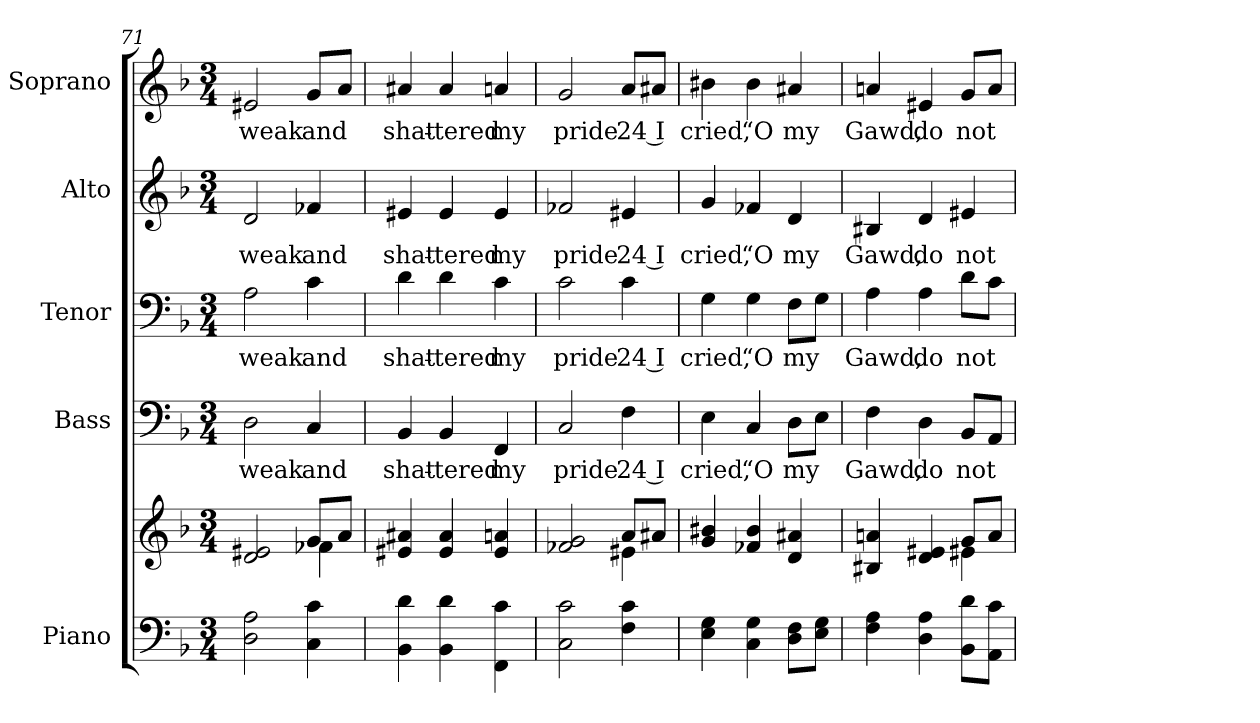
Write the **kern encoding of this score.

**kern	**kern	**kern	**text	**kern	**text	**kern	**text	**kern	**text
*part5	*part5	*part4	*part4	*part3	*part3	*part2	*part2	*part1	*part1
*staff6	*staff5	*staff4	*staff4	*staff3	*staff3	*staff2	*staff2	*staff1	*staff1
*I"Piano	*	*I"Bass	*	*I"Tenor	*	*I"Alto	*	*I"Soprano	*
*I'Pno.	*	*I'B.	*	*I'T.	*	*I'A.	*	*I'S.	*
*clefF4	*clefG2	*clefF4	*	*clefF4	*	*clefG2	*	*clefG2	*
*k[b-]	*k[b-]	*k[b-]	*	*k[b-]	*	*k[b-]	*	*k[b-]	*
*F:	*F:	*F:	*	*F:	*	*F:	*	*F:	*
*M3/4	*M3/4	*M3/4	*	*M3/4	*	*M3/4	*	*M3/4	*
=71	=71	=71	=71	=71	=71	=71	=71	=71	=71
*	*^	*	*	*	*	*	*	*	*
!	!	!	!	!LO:LY:b:color=#000000	!	!	!	!	!	!
!	!	!	!	!	!	!LO:LY:b:color=#000000	!	!	!	!
!	!	!	!	!	!	!	!	!LO:LY:b:color=#000000	!	!
!	!	!	!	!	!	!	!	!	!	!LO:LY:b:color=#000000
2Di\ 2Ai	2di/ 2e#Xi	2ryy	2Di\	weak	2Ai\	weak	2di/	weak	2e#Xi/	weak
!	!	!	!	!LO:LY:b:color=#000000	!	!	!	!	!	!
!	!	!	!	!	!	!LO:LY:b:color=#000000	!	!	!	!
!	!	!	!	!	!	!	!	!LO:LY:b:color=#000000	!	!
!	!	!	!	!	!	!	!	!	!	!LO:LY:b:color=#000000
4Ci\ 4ci	8gi/L	4f-Xi\	4Ci/	and	4ci\	and	4f-Xi/	and	8gi/L	and
.	8ai/J	.	.	.	.	.	.	.	8ai/J	.
*	*v	*v	*	*	*	*	*	*	*	*
=72	=72	=72	=72	=72	=72	=72	=72	=72	=72
!	!	!	!LO:LY:b:color=#000000	!	!	!	!	!	!
!	!	!	!	!	!LO:LY:b:color=#000000	!	!	!	!
!	!	!	!	!	!	!	!LO:LY:b:color=#000000	!	!
!	!	!	!	!	!	!	!	!	!LO:LY:b:color=#000000
4BB-i\ 4di	4e#Xi/ 4a#Xi	4BB-i/	shat-	4di\	shat-	4e#Xi/	shat-	4a#Xi/	shat-
!	!	!	!LO:LY:b:color=#000000	!	!	!	!	!	!
!	!	!	!	!	!LO:LY:b:color=#000000	!	!	!	!
!	!	!	!	!	!	!	!LO:LY:b:color=#000000	!	!
!	!	!	!	!	!	!	!	!	!LO:LY:b:color=#000000
4BB-i\ 4di	4e#i/ 4a#i	4BB-i/	-tered	4di\	-tered	4e#i/	-tered	4a#i/	-tered
!	!	!	!LO:LY:b:color=#000000	!	!	!	!	!	!
!	!	!	!	!	!LO:LY:b:color=#000000	!	!	!	!
!	!	!	!	!	!	!	!LO:LY:b:color=#000000	!	!
!	!	!	!	!	!	!	!	!	!LO:LY:b:color=#000000
4FFi\ 4ci	4e#i/ 4ani	4FFi/	my	4ci\	my	4e#i/	my	4ani/	my
=73	=73	=73	=73	=73	=73	=73	=73	=73	=73
*	*^	*	*	*	*	*	*	*	*
!	!	!	!	!LO:LY:b:color=#000000	!	!	!	!	!	!
!	!	!	!	!	!	!LO:LY:b:color=#000000	!	!	!	!
!	!	!	!	!	!	!	!	!LO:LY:b:color=#000000	!	!
!	!	!	!	!	!	!	!	!	!	!LO:LY:b:color=#000000
2Ci\ 2ci	2f-Xi/ 2gi	2ryy	2Ci/	pride	2ci\	pride	2f-Xi/	pride	2gi/	pride
!	!	!	!	!LO:LY:b:color=#000000	!	!	!	!	!	!
!	!	!	!	!	!	!LO:LY:b:color=#000000	!	!	!	!
!	!	!	!	!	!	!	!	!LO:LY:b:color=#000000	!	!
!	!	!	!	!	!	!	!	!	!	!LO:LY:b:color=#000000
4Fi\ 4ci	8ai/L	4e#Xi\	4Fi\	24 I	4ci\	24 I	4e#Xi/	24 I	8ai/L	24 I
.	8a#Xi/J	.	.	.	.	.	.	.	8a#Xi/J	.
*	*v	*v	*	*	*	*	*	*	*	*
!!LO:PB:g=z
=74	=74	=74	=74	=74	=74	=74	=74	=74	=74
!	!	!	!LO:LY:b:color=#000000	!	!	!	!	!	!
!	!	!	!	!	!LO:LY:b:color=#000000	!	!	!	!
!	!	!	!	!	!	!	!LO:LY:b:color=#000000	!	!
!	!	!	!	!	!	!	!	!	!LO:LY:b:color=#000000
4Ei\ 4Gi	4gi/ 4b#Xi	4Ei\	cried,	4Gi\	cried,	4gi/	cried,	4b#Xi\	cried,
!	!	!	!LO:LY:b:color=#000000	!	!	!	!	!	!
!	!	!	!	!	!LO:LY:b:color=#000000	!	!	!	!
!	!	!	!	!	!	!	!LO:LY:b:color=#000000	!	!
!	!	!	!	!	!	!	!	!	!LO:LY:b:color=#000000
4Ci\ 4Gi	4f-Xi/ 4b#i	4Ci/	“O	4Gi\	“O	4f-Xi/	“O	4b#i\	“O
!	!	!	!LO:LY:b:color=#000000	!	!	!	!	!	!
!	!	!	!	!	!LO:LY:b:color=#000000	!	!	!	!
!	!	!	!	!	!	!	!LO:LY:b:color=#000000	!	!
!	!	!	!	!	!	!	!	!	!LO:LY:b:color=#000000
8Di\ 8FiL	4di/ 4a#Xi	8Di\L	my	8Fi\L	my	4di/	my	4a#Xi/	my
8Ei\ 8GiJ	.	8Ei\J	.	8Gi\J	.	.	.	.	.
=75	=75	=75	=75	=75	=75	=75	=75	=75	=75
*	*^	*	*	*	*	*	*	*	*
!	!	!	!	!LO:LY:b:color=#000000	!	!	!	!	!	!
!	!	!	!	!	!	!LO:LY:b:color=#000000	!	!	!	!
!	!	!	!	!	!	!	!	!LO:LY:b:color=#000000	!	!
!	!	!	!	!	!	!	!	!	!	!LO:LY:b:color=#000000
4Fi\ 4Ai	4B#Xi/ 4ani	2ryy	4Fi\	Gawd,	4Ai\	Gawd,	4B#Xi/	Gawd,	4ani/	Gawd,
!	!	!	!	!LO:LY:b:color=#000000	!	!	!	!	!	!
!	!	!	!	!	!	!LO:LY:b:color=#000000	!	!	!	!
!	!	!	!	!	!	!	!	!LO:LY:b:color=#000000	!	!
!	!	!	!	!	!	!	!	!	!	!LO:LY:b:color=#000000
4Di\ 4Ai	4di/ 4e#Xi	.	4Di\	do	4Ai\	do	4di/	do	4e#Xi/	do
!	!	!	!	!LO:LY:b:color=#000000	!	!	!	!	!	!
!	!	!	!	!	!	!LO:LY:b:color=#000000	!	!	!	!
!	!	!	!	!	!	!	!	!LO:LY:b:color=#000000	!	!
!	!	!	!	!	!	!	!	!	!	!LO:LY:b:color=#000000
8BB-i\ 8diL	8gi/L	4e#Xi\	8BB-i/L	not	8di\L	not	4e#Xi/	not	8gi/L	not
8AAi\ 8ciJ	8ai/J	.	8AAi/J	.	8ci\J	.	.	.	8ai/J	.
*	*v	*v	*	*	*	*	*	*	*	*
=	=	=	=	=	=	=	=	=	=
*-	*-	*-	*-	*-	*-	*-	*-	*-	*-
